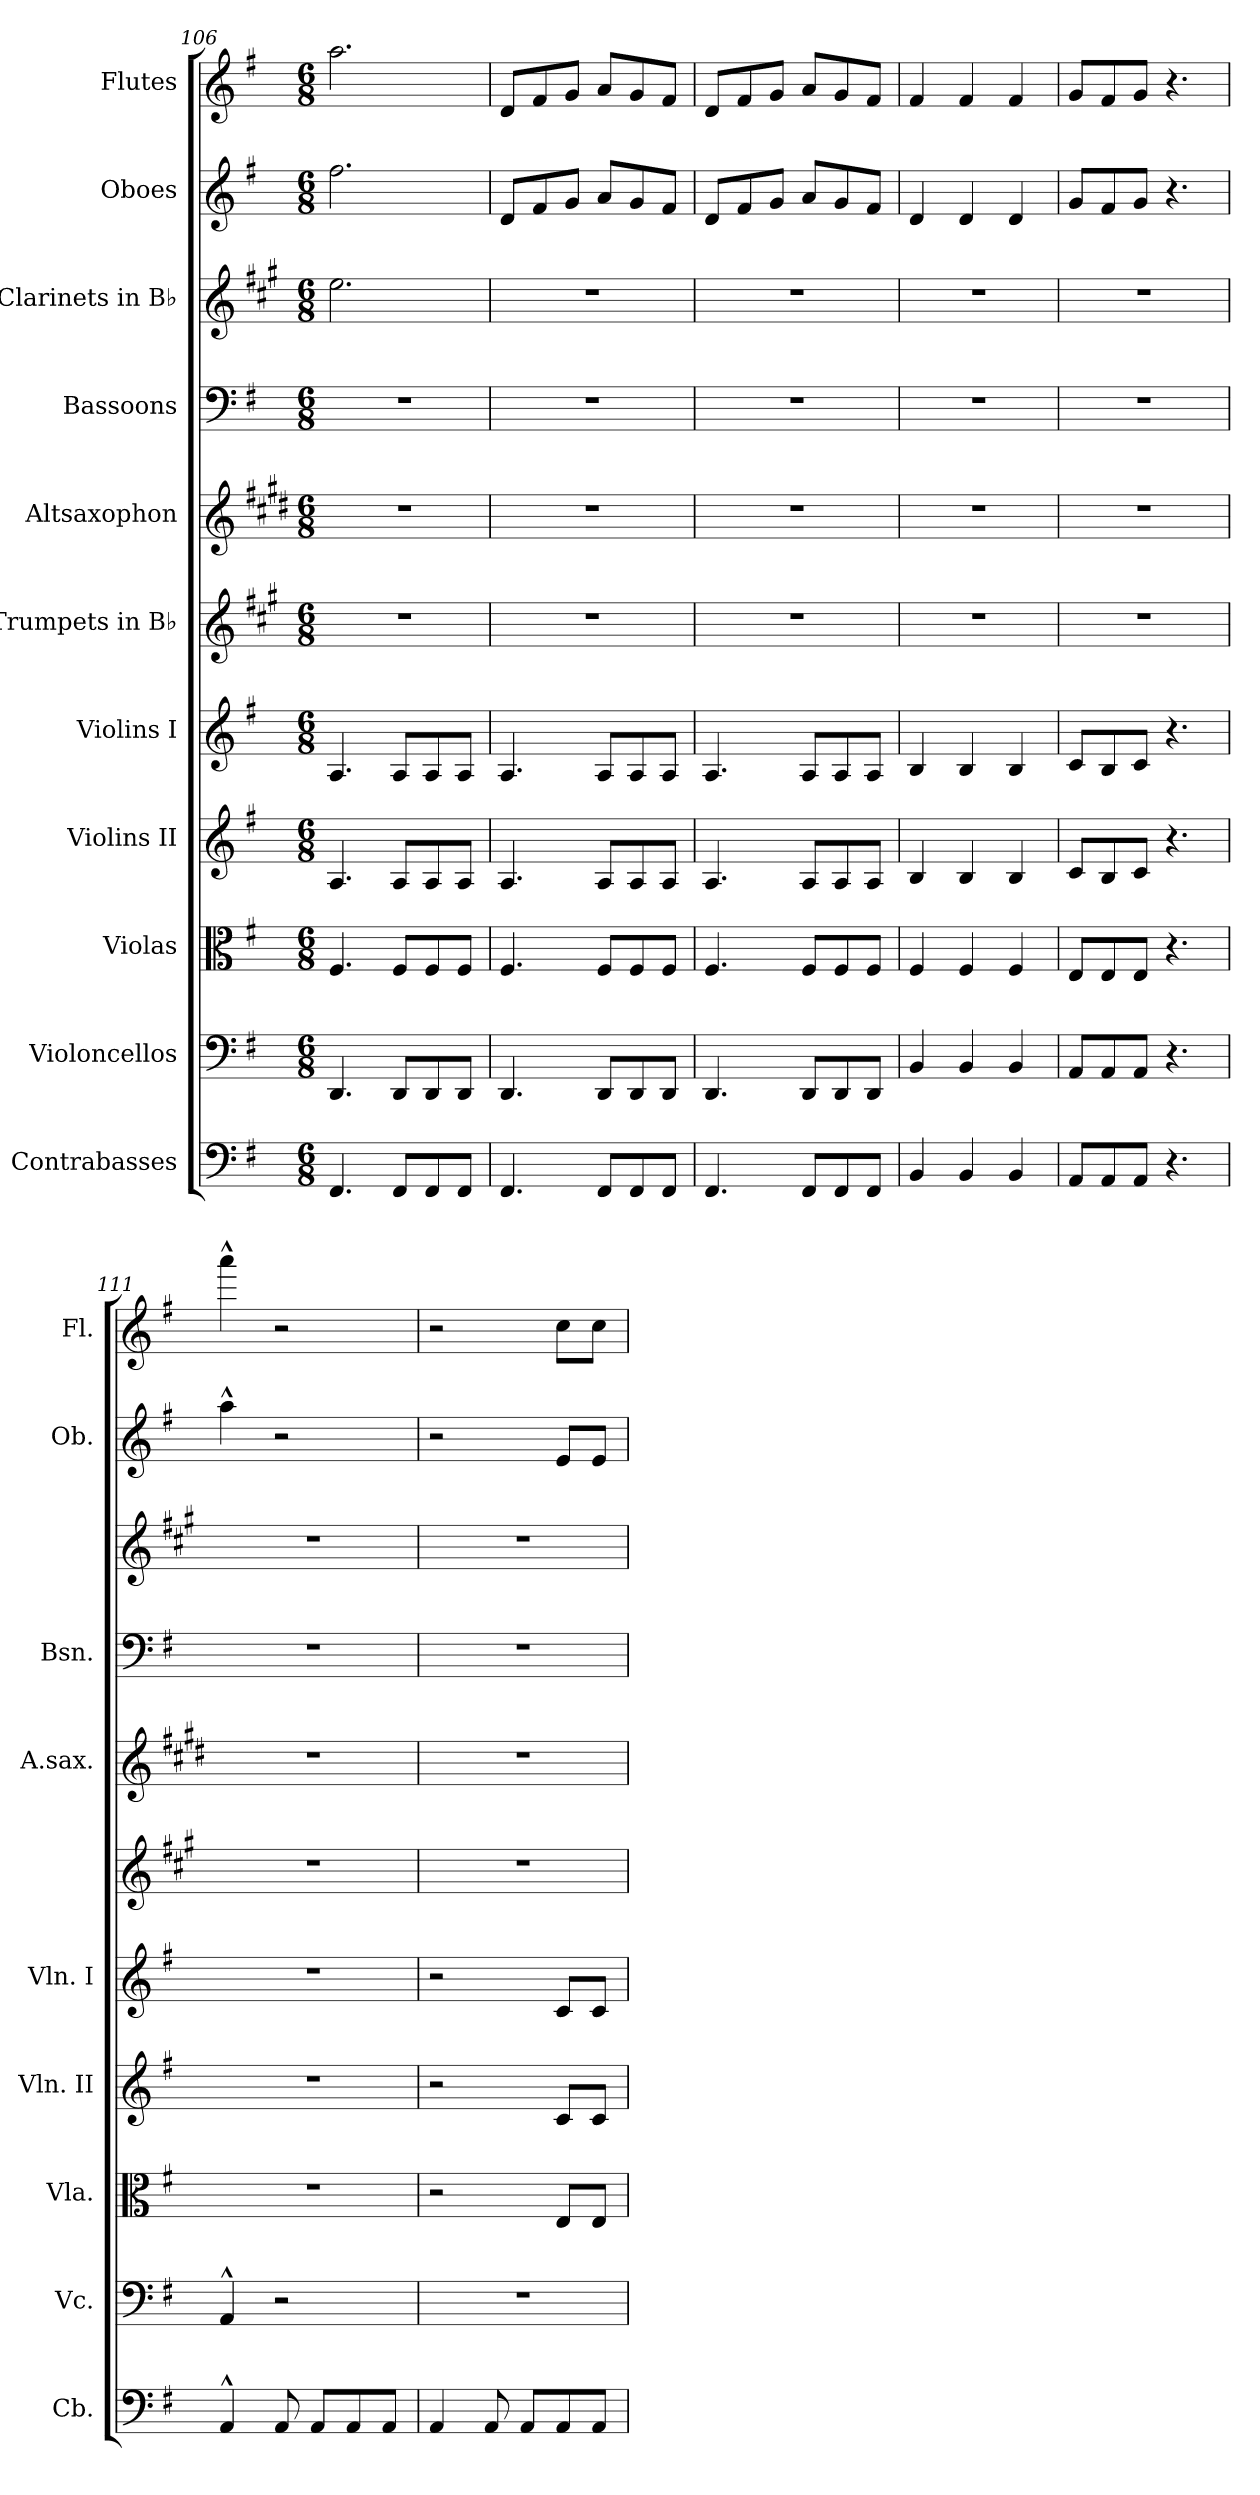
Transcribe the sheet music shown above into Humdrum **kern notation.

**kern	**kern	**kern	**kern	**kern	**kern	**kern	**kern	**kern	**kern	**kern
*part11	*part10	*part9	*part8	*part7	*part6	*part5	*part4	*part3	*part2	*part1
*staff11	*staff10	*staff9	*staff8	*staff7	*staff6	*staff5	*staff4	*staff3	*staff2	*staff1
*I"Contrabasses	*I"Violoncellos	*I"Violas	*I"Violins II	*I"Violins I	*I"Trumpets in B♭	*I"Altsaxophon	*I"Bassoons	*I"Clarinets in B♭	*I"Oboes	*I"Flutes
*I'Cb.	*I'Vc.	*I'Vla.	*I'Vln. II	*I'Vln. I	*	*I'A.sax.	*I'Bsn.	*	*I'Ob.	*I'Fl.
*clefF4	*clefF4	*clefC3	*clefG2	*clefG2	*clefG2	*clefG2	*clefF4	*clefG2	*clefG2	*clefG2
*ITrd7c12	*	*	*	*	*ITrd1c2	*ITrd5c9	*	*ITrd1c2	*	*
*k[f#]	*k[f#]	*k[f#]	*k[f#]	*k[f#]	*k[f#]	*k[f#]	*k[f#]	*k[f#]	*k[f#]	*k[f#]
*M6/8	*M6/8	*M6/8	*M6/8	*M6/8	*M6/8	*M6/8	*M6/8	*M6/8	*M6/8	*M6/8
=106	=106	=106	=106	=106	=106	=106	=106	=106	=106	=106
4.FFF#/	4.DD/	4.F#/	4.A/	4.A/	2.r	2.r	2.r	2.dd\	2.ff#\	2.aa\
8FFF#/L	8DD/L	8F#/L	8A/L	8A/L	.	.	.	.	.	.
8FFF#/	8DD/	8F#/	8A/	8A/	.	.	.	.	.	.
8FFF#/J	8DD/J	8F#/J	8A/J	8A/J	.	.	.	.	.	.
=107	=107	=107	=107	=107	=107	=107	=107	=107	=107	=107
4.FFF#/	4.DD/	4.F#/	4.A/	4.A/	2.r	2.r	2.r	2.r	8d/L	8d/L
.	.	.	.	.	.	.	.	.	8f#/	8f#/
.	.	.	.	.	.	.	.	.	8g/J	8g/J
8FFF#/L	8DD/L	8F#/L	8A/L	8A/L	.	.	.	.	8a/L	8a/L
8FFF#/	8DD/	8F#/	8A/	8A/	.	.	.	.	8g/	8g/
8FFF#/J	8DD/J	8F#/J	8A/J	8A/J	.	.	.	.	8f#/J	8f#/J
=108	=108	=108	=108	=108	=108	=108	=108	=108	=108	=108
4.FFF#/	4.DD/	4.F#/	4.A/	4.A/	2.r	2.r	2.r	2.r	8d/L	8d/L
.	.	.	.	.	.	.	.	.	8f#/	8f#/
.	.	.	.	.	.	.	.	.	8g/J	8g/J
8FFF#/L	8DD/L	8F#/L	8A/L	8A/L	.	.	.	.	8a/L	8a/L
8FFF#/	8DD/	8F#/	8A/	8A/	.	.	.	.	8g/	8g/
8FFF#/J	8DD/J	8F#/J	8A/J	8A/J	.	.	.	.	8f#/J	8f#/J
!!LO:PB:g=z
=109	=109	=109	=109	=109	=109	=109	=109	=109	=109	=109
4BBB/	4BB/	4F#/	4B/	4B/	2.r	2.r	2.r	2.r	4d/	4f#/
4BBB/	4BB/	4F#/	4B/	4B/	.	.	.	.	4d/	4f#/
4BBB/	4BB/	4F#/	4B/	4B/	.	.	.	.	4d/	4f#/
=110	=110	=110	=110	=110	=110	=110	=110	=110	=110	=110
8AAA/L	8AA/L	8E/L	8c/L	8c/L	2.r	2.r	2.r	2.r	8g/L	8g/L
8AAA/	8AA/	8E/	8B/	8B/	.	.	.	.	8f#/	8f#/
8AAA/J	8AA/J	8E/J	8c/J	8c/J	.	.	.	.	8g/J	8g/J
4.r	4.r	4.r	4.r	4.r	.	.	.	.	4.r	4.r
=111	=111	=111	=111	=111	=111	=111	=111	=111	=111	=111
4AAA^^/	4AA^^/	2.r	2.r	2.r	2.r	2.r	2.r	2.r	4aa^^\	4aaa^^\
8AAA/	2r	.	.	.	.	.	.	.	2r	2r
8AAA/L	.	.	.	.	.	.	.	.	.	.
8AAA/	.	.	.	.	.	.	.	.	.	.
8AAA/J	.	.	.	.	.	.	.	.	.	.
=112	=112	=112	=112	=112	=112	=112	=112	=112	=112	=112
4AAA/	2.r	2r	2r	2r	2.r	2.r	2.r	2.r	2r	2r
8AAA/	.	.	.	.	.	.	.	.	.	.
8AAA/L	.	.	.	.	.	.	.	.	.	.
8AAA/	.	8E/L	8c/L	8c/L	.	.	.	.	8e/L	8cc\L
8AAA/J	.	8E/J	8c/J	8c/J	.	.	.	.	8e/J	8cc\J
=	=	=	=	=	=	=	=	=	=	=
*-	*-	*-	*-	*-	*-	*-	*-	*-	*-	*-
